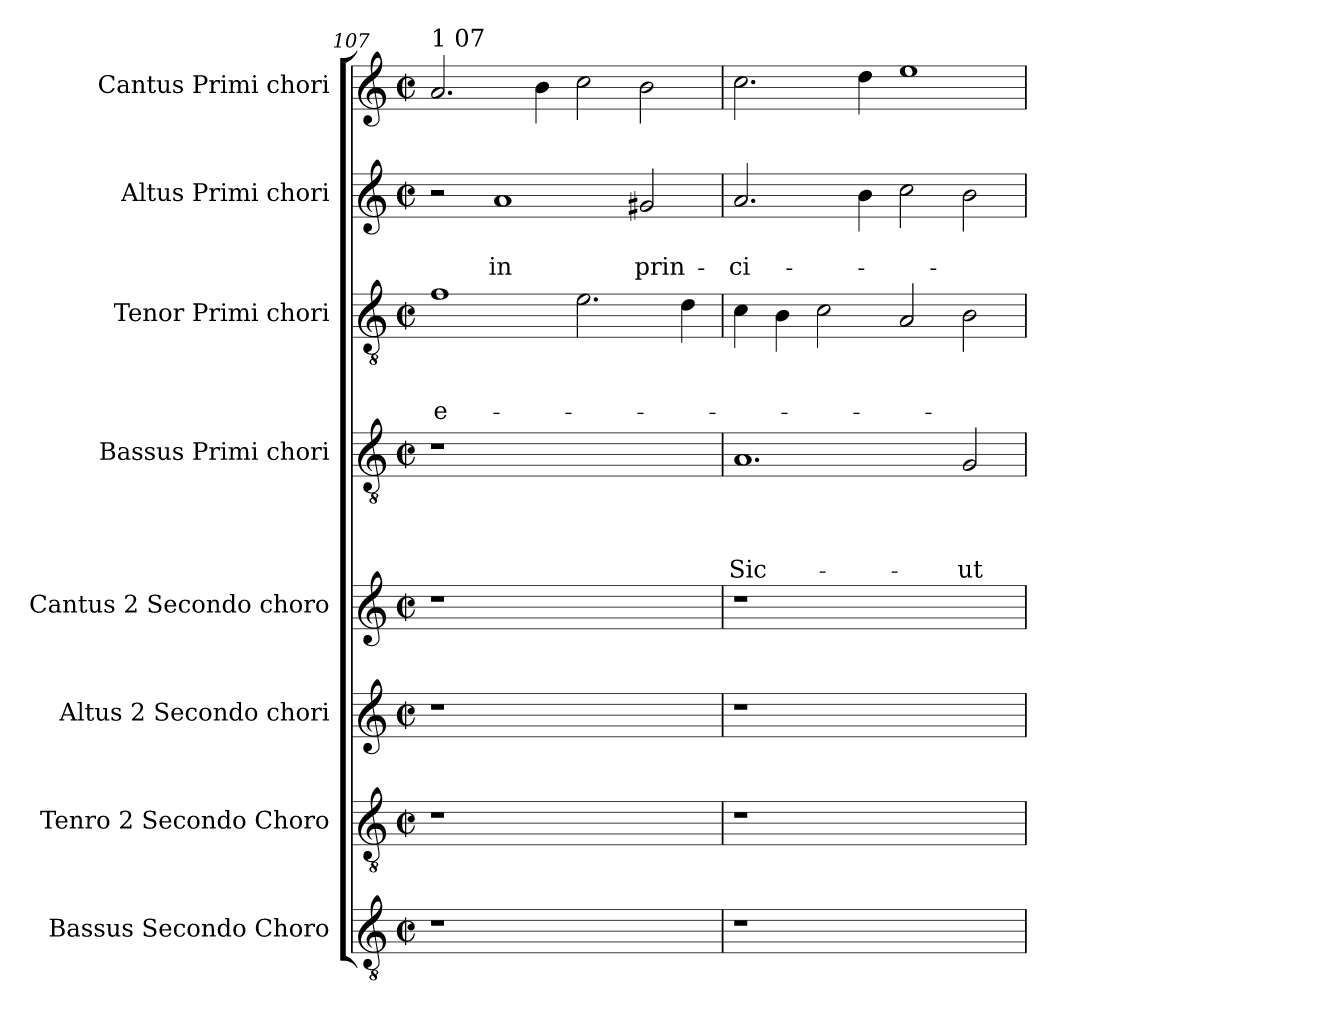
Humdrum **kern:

**kern	**kern	**kern	**kern	**kern	**text	**text	**text	**text	**kern	**text	**text	**text	**kern	**text	**text	**kern
*part8	*part7	*part6	*part5	*part4	*part4	*part4	*part4	*part4	*part3	*part3	*part3	*part3	*part2	*part2	*part2	*part1
*staff8	*staff7	*staff6	*staff5	*staff4	*staff4	*staff4	*staff4	*staff4	*staff3	*staff3	*staff3	*staff3	*staff2	*staff2	*staff2	*staff1
*I"Bassus Secondo Choro	*I"Tenro 2 Secondo Choro	*I"Altus 2 Secondo chori	*I"Cantus 2 Secondo choro	*I"Bassus Primi chori	*	*	*	*	*I"Tenor Primi chori	*	*	*	*I"Altus Primi chori	*	*	*I"Cantus Primi chori
*I'Ch	*I'Ch	*I'Ch	*I'Ch	*I'Ch	*	*	*	*	*I'Ch	*	*	*	*I'Ch	*	*	*I'Ch
!!LO:LB:g=z
*clefGv2	*clefGv2	*clefG2	*clefG2	*clefGv2	*	*	*	*	*clefGv2	*	*	*	*clefG2	*	*	*clefG2
*k[]	*k[]	*k[]	*k[]	*k[]	*	*	*	*	*k[]	*	*	*	*k[]	*	*	*k[]
*C:	*C:	*C:	*C:	*C:	*	*	*	*	*C:	*	*	*	*C:	*	*	*C:
*M2/2	*M2/2	*M2/2	*M2/2	*M2/2	*	*	*	*	*M2/2	*	*	*	*M2/2	*	*	*M2/2
*met(c|)	*met(c|)	*met(c|)	*met(c|)	*met(c|)	*	*	*	*	*met(c|)	*	*	*	*met(c|)	*	*	*met(c|)
=107	=107	=107	=107	=107	=107	=107	=107	=107	=107	=107	=107	=107	=107	=107	=107	=107
!	!	!	!	!	!	!	!	!	!	!	!	!	!	!	!	!LO:TX:a:t=1 07
!	!	!	!	!	!	!	!	!	!	!	!	!LO:LY:b:rj	!	!	!	!
1r	1r	1r	1r	1r	.	.	.	.	1f	.	.	e-	2r	.	.	2.a/
!	!	!	!	!	!	!	!	!	!	!	!	!	!	!	!LO:LY:b	!
.	.	.	.	.	.	.	.	.	.	.	.	.	1a	.	in	.
.	.	.	.	.	.	.	.	.	.	.	.	.	.	.	.	4b\
1ryy	1ryy	1ryy	1ryy	1ryy	.	.	.	.	2.e\	.	.	.	.	.	.	2cc\
!	!	!	!	!	!	!	!	!	!	!	!	!	!	!	!LO:LY:b	!
.	.	.	.	.	.	.	.	.	.	.	.	.	2g#X/	.	prin-	2b\
.	.	.	.	.	.	.	.	.	4d\	.	.	.	.	.	.	.
=108	=108	=108	=108	=108	=108	=108	=108	=108	=108	=108	=108	=108	=108	=108	=108	=108
!	!	!	!	!	!	!	!	!LO:LY:b	!	!	!	!	!	!	!LO:LY:b	!
1r	1r	1r	1r	1.A	.	.	.	Sic-	4c\	.	.	.	2.a/	.	-ci-	2.cc\
.	.	.	.	.	.	.	.	.	4B\	.	.	.	.	.	.	.
.	.	.	.	.	.	.	.	.	2c\	.	.	.	.	.	.	.
.	.	.	.	.	.	.	.	.	.	.	.	.	4b\	.	.	4dd\
1ryy	1ryy	1ryy	1ryy	.	.	.	.	.	2A/	.	.	.	2cc\	.	.	1ee
!	!	!	!	!	!	!	!	!LO:LY:b	!	!	!	!	!	!	!	!
.	.	.	.	2G/	.	.	.	-ut	2B\	.	.	.	2b\	.	.	.
=	=	=	=	=	=	=	=	=	=	=	=	=	=	=	=	=
*-	*-	*-	*-	*-	*-	*-	*-	*-	*-	*-	*-	*-	*-	*-	*-	*-
